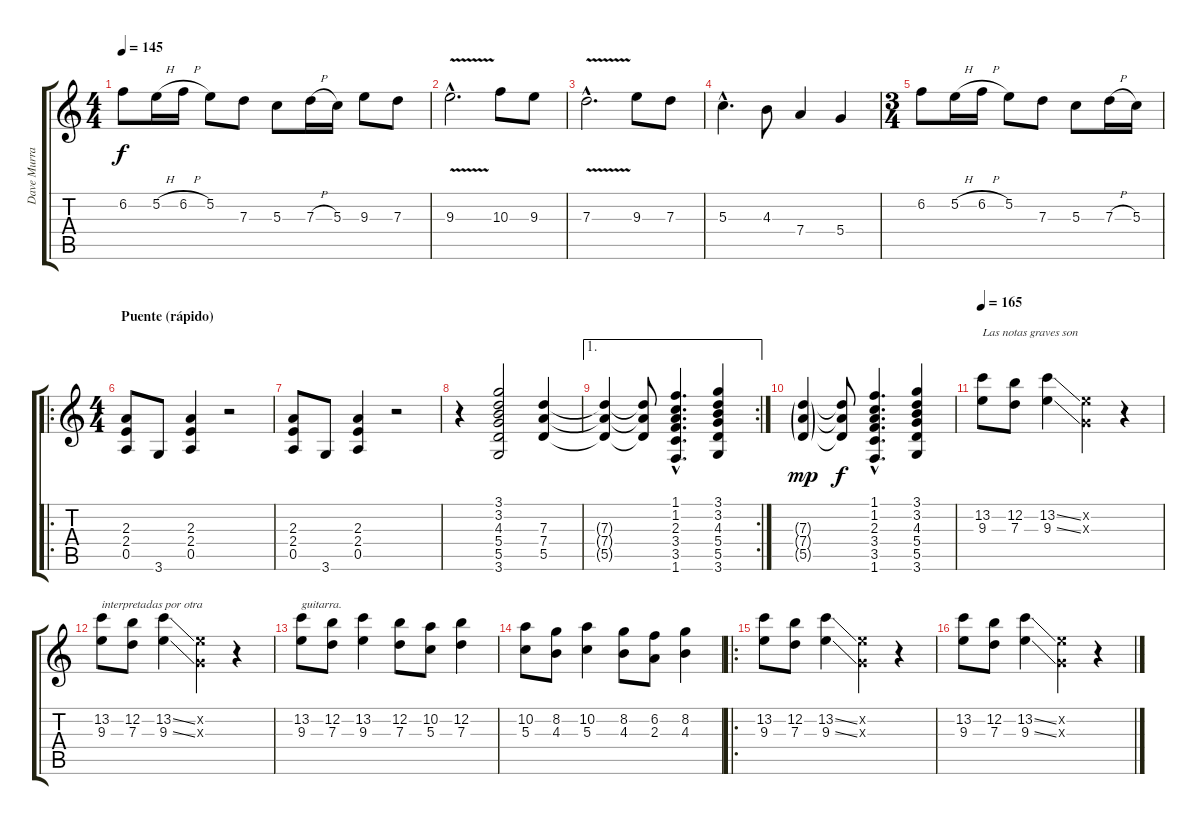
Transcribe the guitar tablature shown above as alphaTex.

\track ("Dave Murray" "Dave Murra") {instrument distortionguitar}
\staff {score tabs}
\tuning (E4 B3 G3 D3 A2 E2) {hide}
\ts (4 4)
\tempo 145
\clef g2
\ks c
6.2.8{dy f} 5.2{h}.16 6.2{h}.16 5.2.8 7.3.8 5.3.8 7.3{h}.16 5.3.16 9.3.8 7.3.8 |
9.3{v hac}.2{d} 10.3.8 9.3.8 |
7.3{v hac}.2{d} 9.3.8 7.3.8 |
5.3{hac}.4{d} 4.3.8 7.4.4 5.4.4 |
\ts (3 4)
6.2.8 5.2{h}.16 6.2{h}.16 5.2.8 7.3.8 5.3.8 7.3{h}.16 5.3.16 |
\ro
\ts (4 4)
\section ("" "Puente (rápido)")
(2.3 2.4 0.5).8 3.6.8 (2.3 2.4 0.5).4 r.2 |
(2.3 2.4 0.5).8 3.6.8 (2.3 2.4 0.5).4 r.2 |
r.4 (3.1 3.2 4.3 5.4 5.5 3.6).2 (7.3 7.4 5.5).4 |
\ae 1
\rc 2
(7.3{t} 7.4{t} 5.5{t}).4 (7.3{t} 7.4{t} 5.5{t}).8 (1.1{hac} 1.2{hac} 2.3{hac} 3.4{hac} 3.5{hac} 1.6{hac}).4{d} (3.1 3.2 4.3 5.4 5.5 3.6).4 |
(7.3{g} 7.4{g} 5.5{g}).4{dy mp} (7.3{t} 7.4{t} 5.5{t}).8{dy f} (1.1{hac} 1.2{hac} 2.3{hac} 3.4{hac} 3.5{hac} 1.6{hac}).4{d} (3.1 3.2 4.3 5.4 5.5 3.6).4 |
\tempo 165
(13.2 9.3).8{txt "Las notas graves son " volume 11} (12.2 7.3).8 (13.2{ss} 9.3{ss}).4 (5.2{x} 0.3{x}).4 r.4 |
(13.2 9.3).8{txt "interpretadas por otra"} (12.2 7.3).8 (13.2{ss} 9.3{ss}).4 (5.2{x} 0.3{x}).4 r.4 |
(13.2 9.3).8{txt "guitarra."} (12.2 7.3).8 (13.2 9.3).4 (12.2 7.3).8 (10.2 5.3).8 (12.2 7.3).4 |
(10.2 5.3).8 (8.2 4.3).8 (10.2 5.3).4 (8.2 4.3).8 (6.2 2.3).8 (8.2 4.3).4 |
\ro
(13.2 9.3).8{volume 11} (12.2 7.3).8 (13.2{ss} 9.3{ss}).4 (5.2{x} 0.3{x}).4 r.4 |
(13.2 9.3).8 (12.2 7.3).8 (13.2{ss} 9.3{ss}).4 (5.2{x} 0.3{x}).4 r.4
